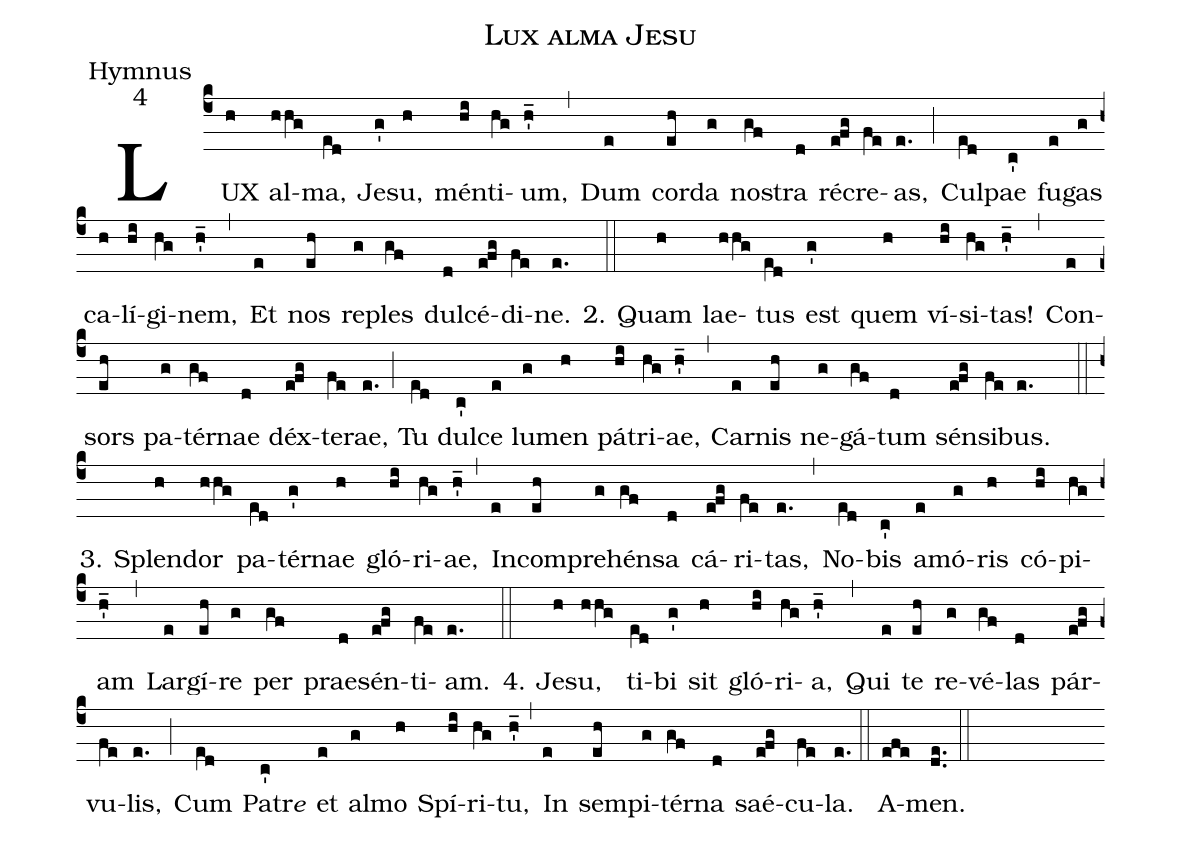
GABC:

name:Lux alma Jesu;
office-part:Hymnus;
mode:4;
%%
(c4) LUX(h) al(hhg)ma,(e[ll:1]d) Je(g')su,(h) mén(hi)ti(hg)um,(h'_) (,) Dum(e) cor(eh)da(g) no(gf)stra(d) ré(efg)cre(fe)as,(e.) (;) Cul(e[ll:1]d)pae(c') fu(e)gas(g) ca(h)lí(hi)gi(hg)nem,(h'_) (,) Et(e) nos(eh) re(g)ples(gf) dul(d)cé(efg)di(fe)ne.(e.) (::)
2. Quam(h) lae(hhg)tus(e[ll:1]d) est(g') quem(h) ví(hi)si(hg)tas!(h'_) (,) Con(e)sors(eh) pa(g)tér(gf)nae(d) déx(efg)te(fe)rae,(e.) (;) Tu(e[ll:1]d) dul(c')ce(e) lu(g)men(h) pá(hi)tri(hg)ae,(h'_) (,) Car(e)nis(eh) ne(g)gá(gf)tum(d) sén(efg)si(fe)bus.(e.) (::)
3. Splen(h)dor(hhg) pa(e[ll:1]d)tér(g')nae(h) gló(hi)ri(hg)ae,(h'_) (,) In(e)com(eh)pre(g)hén(gf)sa(d) cá(efg)ri(fe)tas,(e.) (,) No(e[ll:1]d)bis(c') a(e)mó(g)ris(h) có(hi)pi(hg)am(h'_) (,) Lar(e)gí(eh)re(g) per(gf) prae(d)sén(efg)ti(fe)am.(e.) (::)
4. Je(h)su,(hhg) ti(e[ll:1]d)bi(g') sit(h) gló(hi)ri(hg)a,(h'_) (,) Qui(e) te(eh) re(g)vé(gf)las(d) pár(efg)vu(fe)lis,(e.) (;) Cum(e[ll:1]d) Patr<e>e</e>(c') et(e) al(g)mo(h) Spí(hi)ri(hg)tu,(h'_) (,) In(e) sem(eh)pi(g)tér(gf)na(d) saé(efg)cu(fe)la.(e.) (::)
A(efe)men.(de..) (::)
